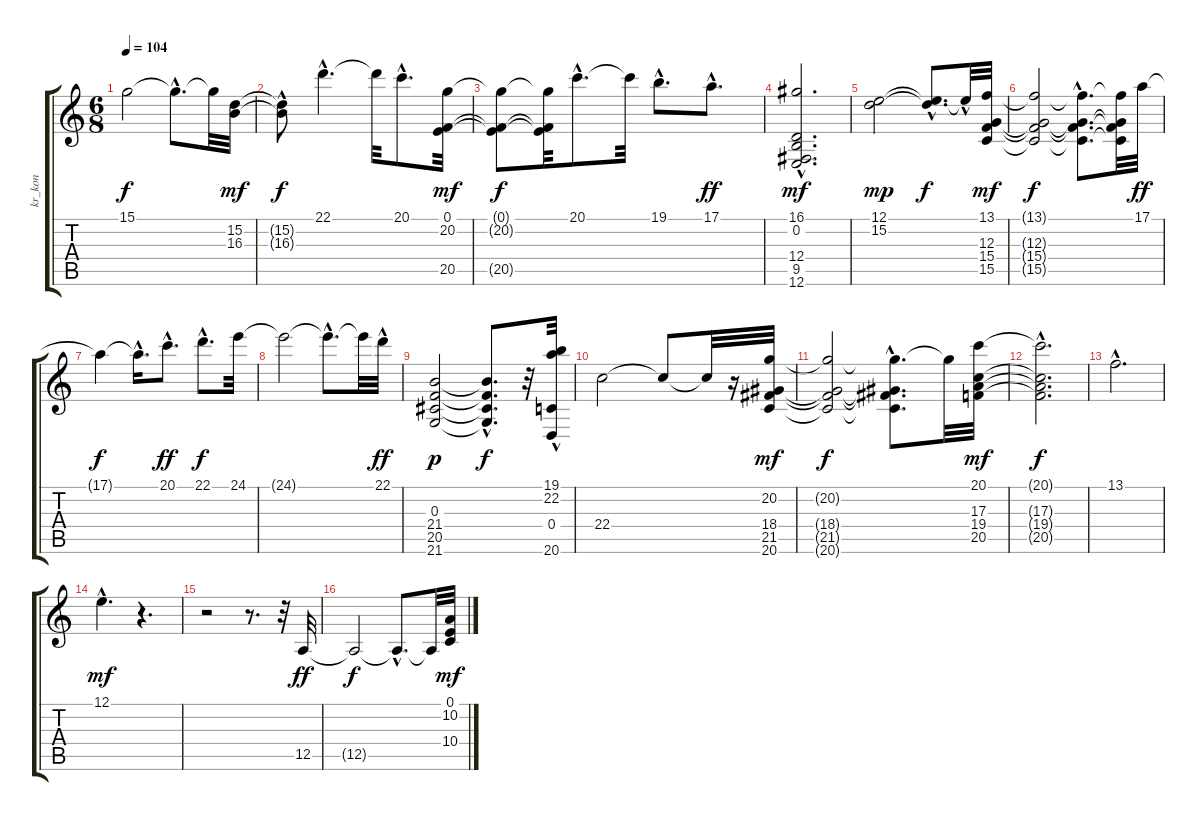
\track ("kr_kon" "kr_kon") {instrument stringensemble1}
\staff {score tabs}
\tuning (E4 B3 G3 D3 A2 E2) {hide}
\ts (6 8)
\tempo 104
\clef g2
\ks c
15.1{t}.2{dy f} 15.1{hac t}.8{d} 15.1{t}.32 (15.2 16.3).32{dy mf} |
(15.2{t} 16.3{hac t}).8{dy f} 22.1{hac}.4{d} 22.1{t}.32 20.1{hac}.8{d} (0.1 20.2 20.5).32{dy mf} |
(0.1{t} 20.2{t} 20.5{t}).8{dy f} (0.1{t} 20.2{t} 20.5{t}).32 20.1{hac}.8{d} 20.1{t}.32 19.1{hac}.8{d} 17.1{hac}.8{d dy ff} |
(16.1{hac} 0.2 12.4 9.5 12.6).2{d dy mf} |
(12.1 15.2).2{dy mp} (12.1{hac t} 15.2{t}).8{d dy f} 12.1{hac t}.32 (13.1 12.3 15.4 15.5).32{dy mf} |
(13.1{t} 12.3{t} 15.4{t} 15.5{t}).2{dy f} (13.1{hac t} 12.3{hac t} 15.4{hac t} 15.5{hac t}).8{d} (13.1{t} 12.3{t} 15.4{t} 15.5{t}).32 17.1.32{dy ff} |
17.1{t}.4{dy f} 17.1{hac t}.16{d} 20.1{hac}.8{d dy ff} 22.1{hac}.8{d dy f} 24.1.32 |
24.1{t}.2 24.1{hac t}.8{d} 24.1{t}.32 22.1{hac}.32{dy ff} |
(0.3 21.4 20.5 21.6).2{dy p} (0.3{t} 21.4{hac t} 20.5{hac t} 21.6{t}).8{d dy f} r.32 (19.1{hac} 22.2{hac} 0.4 20.6).32 |
22.4.2 22.4{t}.8 22.4{t}.32 r.16 (20.2 18.4 21.5 20.6).32{dy mf} |
(20.2{t} 18.4{t} 21.5{t} 20.6{t}).2{dy f} (20.2{hac t} 18.4{t} 21.5{hac t} 20.6{hac t}).8{d} 20.2{t}.32 (20.1 17.3 19.4 20.5).32{dy mf} |
(20.1{hac t} 17.3{t} 19.4{t} 20.5{t}).2{d dy f} |
13.1{hac}.2{d} |
12.1{hac}.4{d dy mf} r.4{d} |
r.2 r.8{d} r.32 12.5.32{dy ff} |
12.5{t}.2{dy f} 12.5{hac t}.8{d} 12.5{t}.32 (0.1 10.2 10.4).32{dy mf}
